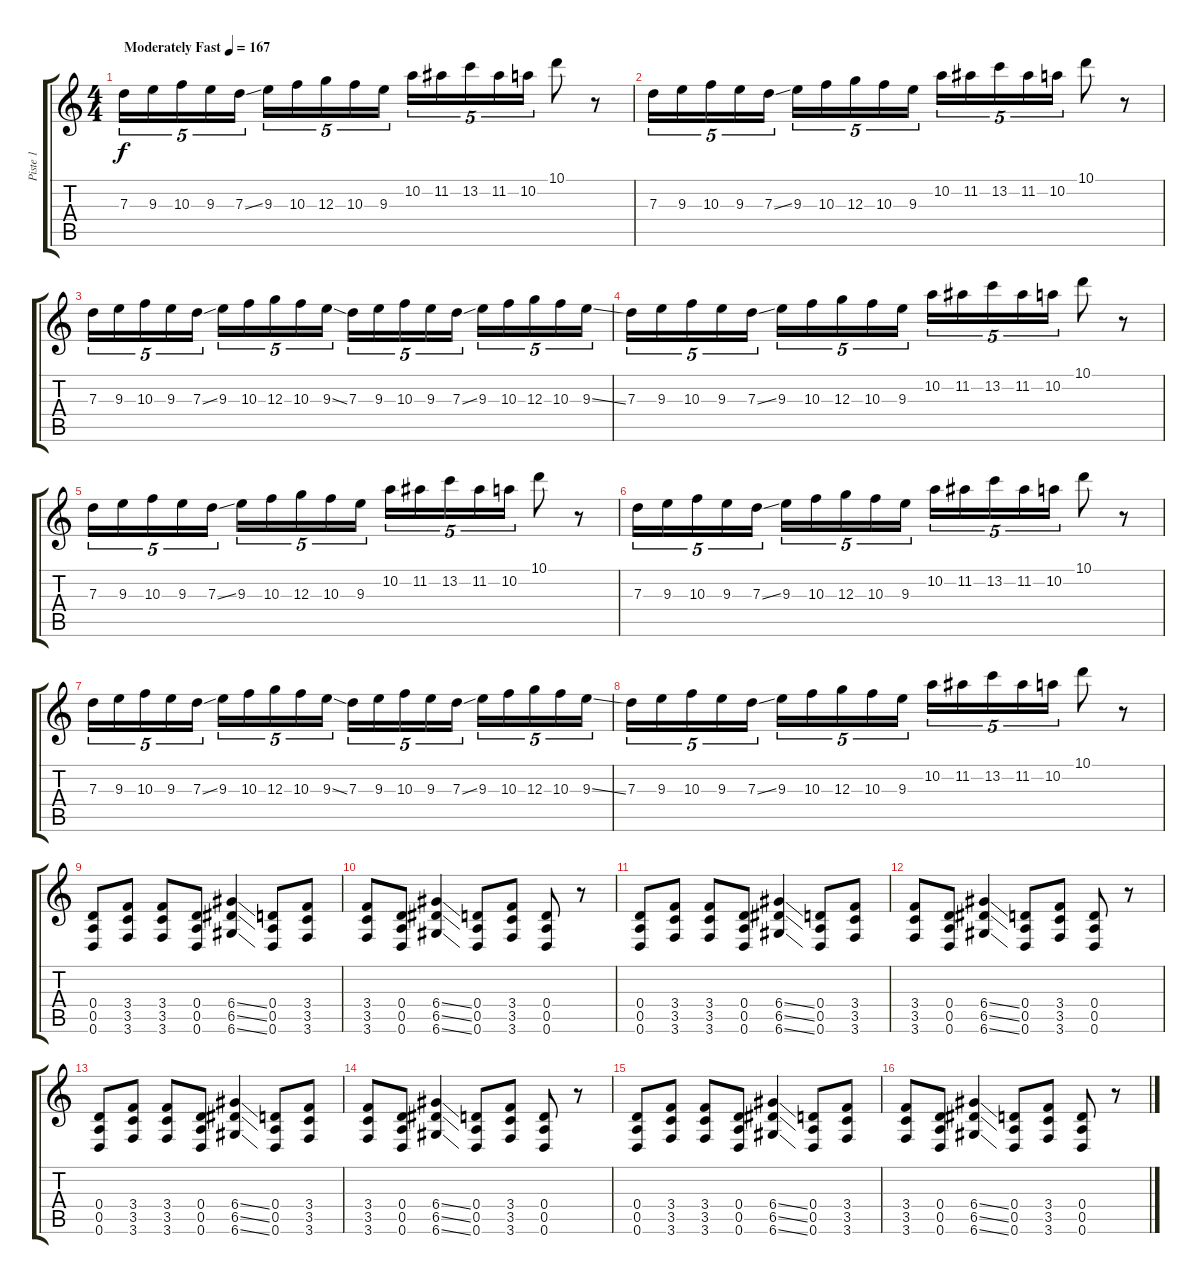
\track ("Piste 1" "Piste 1") {instrument distortionguitar}
\staff {score tabs}
\tuning (E4 B3 G3 D3 A2 D2) {hide}
\ts (4 4)
\tempo (167 "Moderately Fast")
\clef g2
\ks c
7.3.16{tu (5 4) dy f instrument distortionguitar} 9.3.16{tu (5 4)} 10.3.16{tu (5 4)} 9.3.16{tu (5 4)} 7.3{ss}.16{tu (5 4)} 9.3.16{tu (5 4)} 10.3.16{tu (5 4)} 12.3.16{tu (5 4)} 10.3.16{tu (5 4)} 9.3.16{tu (5 4)} 10.2.16{tu (5 4)} 11.2.16{tu (5 4)} 13.2.16{tu (5 4)} 11.2.16{tu (5 4)} 10.2.16{tu (5 4)} 10.1.8 r.8 |
7.3.16{tu (5 4)} 9.3.16{tu (5 4)} 10.3.16{tu (5 4)} 9.3.16{tu (5 4)} 7.3{ss}.16{tu (5 4)} 9.3.16{tu (5 4)} 10.3.16{tu (5 4)} 12.3.16{tu (5 4)} 10.3.16{tu (5 4)} 9.3.16{tu (5 4)} 10.2.16{tu (5 4)} 11.2.16{tu (5 4)} 13.2.16{tu (5 4)} 11.2.16{tu (5 4)} 10.2.16{tu (5 4)} 10.1.8 r.8 |
7.3.16{tu (5 4)} 9.3.16{tu (5 4)} 10.3.16{tu (5 4)} 9.3.16{tu (5 4)} 7.3{ss}.16{tu (5 4)} 9.3.16{tu (5 4)} 10.3.16{tu (5 4)} 12.3.16{tu (5 4)} 10.3.16{tu (5 4)} 9.3{ss}.16{tu (5 4)} 7.3.16{tu (5 4)} 9.3.16{tu (5 4)} 10.3.16{tu (5 4)} 9.3.16{tu (5 4)} 7.3{ss}.16{tu (5 4)} 9.3.16{tu (5 4)} 10.3.16{tu (5 4)} 12.3.16{tu (5 4)} 10.3.16{tu (5 4)} 9.3{ss}.16{tu (5 4)} |
7.3.16{tu (5 4)} 9.3.16{tu (5 4)} 10.3.16{tu (5 4)} 9.3.16{tu (5 4)} 7.3{ss}.16{tu (5 4)} 9.3.16{tu (5 4)} 10.3.16{tu (5 4)} 12.3.16{tu (5 4)} 10.3.16{tu (5 4)} 9.3.16{tu (5 4)} 10.2.16{tu (5 4)} 11.2.16{tu (5 4)} 13.2.16{tu (5 4)} 11.2.16{tu (5 4)} 10.2.16{tu (5 4)} 10.1.8 r.8 |
7.3.16{tu (5 4)} 9.3.16{tu (5 4)} 10.3.16{tu (5 4)} 9.3.16{tu (5 4)} 7.3{ss}.16{tu (5 4)} 9.3.16{tu (5 4)} 10.3.16{tu (5 4)} 12.3.16{tu (5 4)} 10.3.16{tu (5 4)} 9.3.16{tu (5 4)} 10.2.16{tu (5 4)} 11.2.16{tu (5 4)} 13.2.16{tu (5 4)} 11.2.16{tu (5 4)} 10.2.16{tu (5 4)} 10.1.8 r.8 |
7.3.16{tu (5 4)} 9.3.16{tu (5 4)} 10.3.16{tu (5 4)} 9.3.16{tu (5 4)} 7.3{ss}.16{tu (5 4)} 9.3.16{tu (5 4)} 10.3.16{tu (5 4)} 12.3.16{tu (5 4)} 10.3.16{tu (5 4)} 9.3.16{tu (5 4)} 10.2.16{tu (5 4)} 11.2.16{tu (5 4)} 13.2.16{tu (5 4)} 11.2.16{tu (5 4)} 10.2.16{tu (5 4)} 10.1.8 r.8 |
7.3.16{tu (5 4)} 9.3.16{tu (5 4)} 10.3.16{tu (5 4)} 9.3.16{tu (5 4)} 7.3{ss}.16{tu (5 4)} 9.3.16{tu (5 4)} 10.3.16{tu (5 4)} 12.3.16{tu (5 4)} 10.3.16{tu (5 4)} 9.3{ss}.16{tu (5 4)} 7.3.16{tu (5 4)} 9.3.16{tu (5 4)} 10.3.16{tu (5 4)} 9.3.16{tu (5 4)} 7.3{ss}.16{tu (5 4)} 9.3.16{tu (5 4)} 10.3.16{tu (5 4)} 12.3.16{tu (5 4)} 10.3.16{tu (5 4)} 9.3{ss}.16{tu (5 4)} |
7.3.16{tu (5 4)} 9.3.16{tu (5 4)} 10.3.16{tu (5 4)} 9.3.16{tu (5 4)} 7.3{ss}.16{tu (5 4)} 9.3.16{tu (5 4)} 10.3.16{tu (5 4)} 12.3.16{tu (5 4)} 10.3.16{tu (5 4)} 9.3.16{tu (5 4)} 10.2.16{tu (5 4)} 11.2.16{tu (5 4)} 13.2.16{tu (5 4)} 11.2.16{tu (5 4)} 10.2.16{tu (5 4)} 10.1.8 r.8 |
(0.4 0.5 0.6).8 (3.4 3.5 3.6).8 (3.4 3.5 3.6).8 (0.4 0.5 0.6).8 (6.4{ss} 6.5{ss} 6.6{ss}).4 (0.4 0.5 0.6).8 (3.4 3.5 3.6).8 |
(3.4 3.5 3.6).8 (0.4 0.5 0.6).8 (6.4{ss} 6.5{ss} 6.6{ss}).4 (0.4 0.5 0.6).8 (3.4 3.5 3.6).8 (0.4 0.5 0.6).8 r.8 |
(0.4 0.5 0.6).8 (3.4 3.5 3.6).8 (3.4 3.5 3.6).8 (0.4 0.5 0.6).8 (6.4{ss} 6.5{ss} 6.6{ss}).4 (0.4 0.5 0.6).8 (3.4 3.5 3.6).8 |
(3.4 3.5 3.6).8 (0.4 0.5 0.6).8 (6.4{ss} 6.5{ss} 6.6{ss}).4 (0.4 0.5 0.6).8 (3.4 3.5 3.6).8 (0.4 0.5 0.6).8 r.8 |
(0.4 0.5 0.6).8 (3.4 3.5 3.6).8 (3.4 3.5 3.6).8 (0.4 0.5 0.6).8 (6.4{ss} 6.5{ss} 6.6{ss}).4 (0.4 0.5 0.6).8 (3.4 3.5 3.6).8 |
(3.4 3.5 3.6).8 (0.4 0.5 0.6).8 (6.4{ss} 6.5{ss} 6.6{ss}).4 (0.4 0.5 0.6).8 (3.4 3.5 3.6).8 (0.4 0.5 0.6).8 r.8 |
(0.4 0.5 0.6).8 (3.4 3.5 3.6).8 (3.4 3.5 3.6).8 (0.4 0.5 0.6).8 (6.4{ss} 6.5{ss} 6.6{ss}).4 (0.4 0.5 0.6).8 (3.4 3.5 3.6).8 |
(3.4 3.5 3.6).8 (0.4 0.5 0.6).8 (6.4{ss} 6.5{ss} 6.6{ss}).4 (0.4 0.5 0.6).8 (3.4 3.5 3.6).8 (0.4 0.5 0.6).8 r.8
